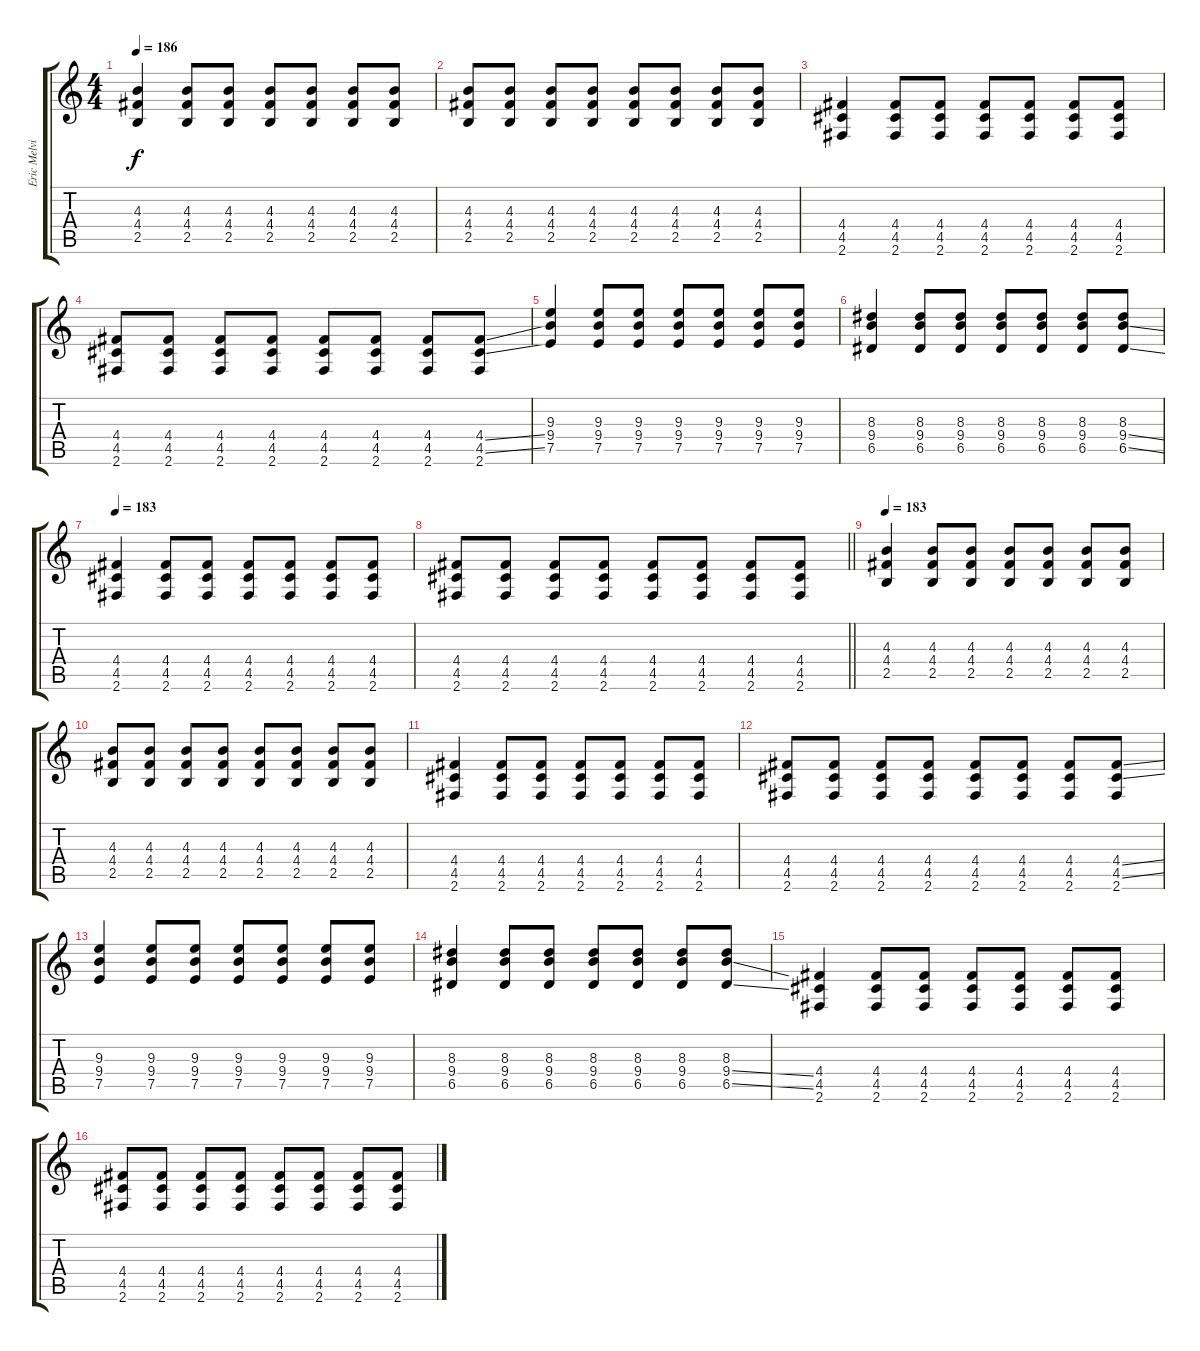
\track ("Eric Melvin" "Eric Melvi") {instrument distortionguitar}
\staff {score tabs}
\tuning (E4 B3 G3 D3 A2 E2) {hide}
\ts (4 4)
\section ("" "")
\tempo 186
\clef g2
\ks c
(4.3 4.4 2.5).4{dy f} (4.3 4.4 2.5).8 (4.3 4.4 2.5).8 (4.3 4.4 2.5).8 (4.3 4.4 2.5).8 (4.3 4.4 2.5).8 (4.3 4.4 2.5).8 |
(4.3 4.4 2.5).8 (4.3 4.4 2.5).8 (4.3 4.4 2.5).8 (4.3 4.4 2.5).8 (4.3 4.4 2.5).8 (4.3 4.4 2.5).8 (4.3 4.4 2.5).8 (4.3 4.4 2.5).8 |
(4.4 4.5 2.6).4 (4.4 4.5 2.6).8 (4.4 4.5 2.6).8 (4.4 4.5 2.6).8 (4.4 4.5 2.6).8 (4.4 4.5 2.6).8 (4.4 4.5 2.6).8 |
(4.4 4.5 2.6).8 (4.4 4.5 2.6).8 (4.4 4.5 2.6).8 (4.4 4.5 2.6).8 (4.4 4.5 2.6).8 (4.4 4.5 2.6).8 (4.4 4.5 2.6).8 (4.4{ss} 4.5{ss} 2.6).8 |
(9.3 9.4 7.5).4 (9.3 9.4 7.5).8 (9.3 9.4 7.5).8 (9.3 9.4 7.5).8 (9.3 9.4 7.5).8 (9.3 9.4 7.5).8 (9.3 9.4 7.5).8 |
(8.3 9.4 6.5).4 (8.3 9.4 6.5).8 (8.3 9.4 6.5).8 (8.3 9.4 6.5).8 (8.3 9.4 6.5).8 (8.3 9.4 6.5).8 (8.3 9.4{ss} 6.5{ss}).8 |
\tempo 183
(4.4 4.5 2.6).4 (4.4 4.5 2.6).8 (4.4 4.5 2.6).8 (4.4 4.5 2.6).8 (4.4 4.5 2.6).8 (4.4 4.5 2.6).8 (4.4 4.5 2.6).8 |
\barLineRight lightlight
(4.4 4.5 2.6).8 (4.4 4.5 2.6).8 (4.4 4.5 2.6).8 (4.4 4.5 2.6).8 (4.4 4.5 2.6).8 (4.4 4.5 2.6).8 (4.4 4.5 2.6).8 (4.4 4.5 2.6).8 |
\section ("" "")
\tempo 183
(4.3 4.4 2.5).4 (4.3 4.4 2.5).8 (4.3 4.4 2.5).8 (4.3 4.4 2.5).8 (4.3 4.4 2.5).8 (4.3 4.4 2.5).8 (4.3 4.4 2.5).8 |
(4.3 4.4 2.5).8 (4.3 4.4 2.5).8 (4.3 4.4 2.5).8 (4.3 4.4 2.5).8 (4.3 4.4 2.5).8 (4.3 4.4 2.5).8 (4.3 4.4 2.5).8 (4.3 4.4 2.5).8 |
(4.4 4.5 2.6).4 (4.4 4.5 2.6).8 (4.4 4.5 2.6).8 (4.4 4.5 2.6).8 (4.4 4.5 2.6).8 (4.4 4.5 2.6).8 (4.4 4.5 2.6).8 |
(4.4 4.5 2.6).8 (4.4 4.5 2.6).8 (4.4 4.5 2.6).8 (4.4 4.5 2.6).8 (4.4 4.5 2.6).8 (4.4 4.5 2.6).8 (4.4 4.5 2.6).8 (4.4{ss} 4.5{ss} 2.6).8 |
(9.3 9.4 7.5).4 (9.3 9.4 7.5).8 (9.3 9.4 7.5).8 (9.3 9.4 7.5).8 (9.3 9.4 7.5).8 (9.3 9.4 7.5).8 (9.3 9.4 7.5).8 |
(8.3 9.4 6.5).4 (8.3 9.4 6.5).8 (8.3 9.4 6.5).8 (8.3 9.4 6.5).8 (8.3 9.4 6.5).8 (8.3 9.4 6.5).8 (8.3 9.4{ss} 6.5{ss}).8 |
(4.4 4.5 2.6).4 (4.4 4.5 2.6).8 (4.4 4.5 2.6).8 (4.4 4.5 2.6).8 (4.4 4.5 2.6).8 (4.4 4.5 2.6).8 (4.4 4.5 2.6).8 |
(4.4 4.5 2.6).8 (4.4 4.5 2.6).8 (4.4 4.5 2.6).8 (4.4 4.5 2.6).8 (4.4 4.5 2.6).8 (4.4 4.5 2.6).8 (4.4 4.5 2.6).8 (4.4 4.5 2.6).8
